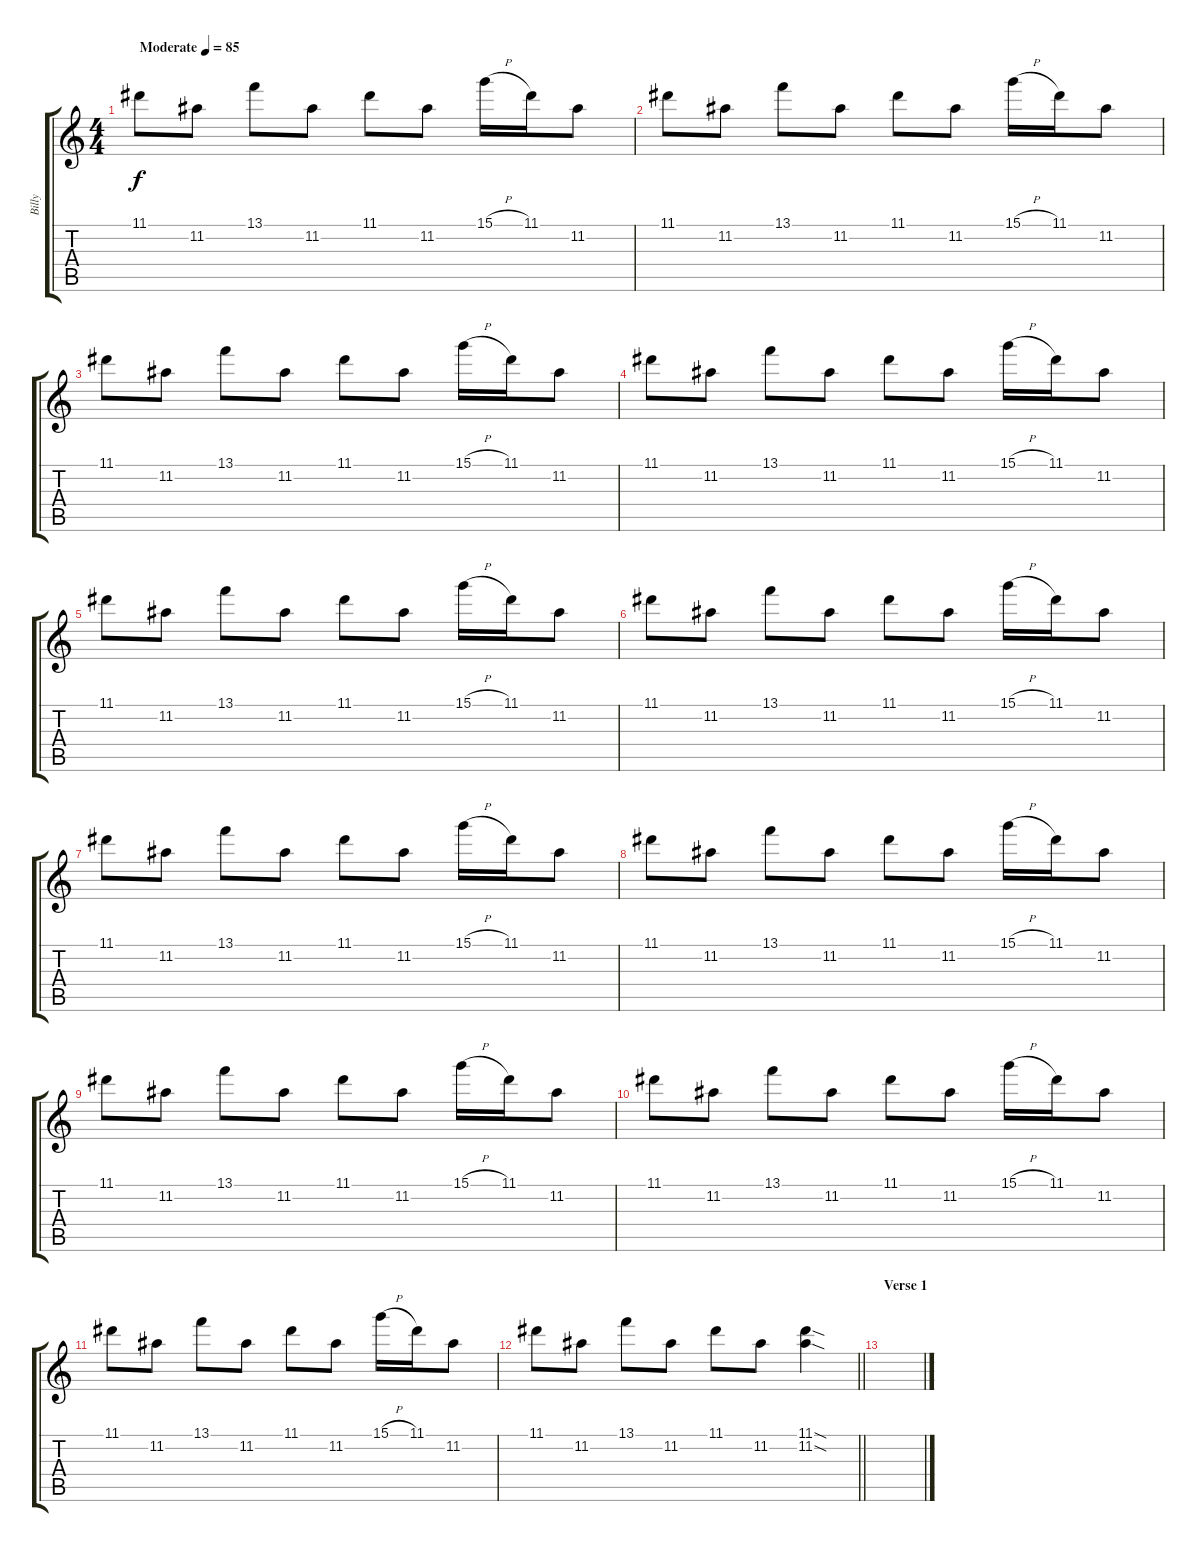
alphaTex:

\track ("Billy" "Billy") {instrument overdrivenguitar}
\staff {score tabs}
\tuning (E4 B3 G3 D3 A2 E2) {hide}
\ts (4 4)
\tempo (85 "Moderate")
\clef g2
\ks c
11.1.8{dy f instrument electricguitarjazz} 11.2.8 13.1.8 11.2.8 11.1.8 11.2.8 15.1{h}.16 11.1.16 11.2.8 |
11.1.8 11.2.8 13.1.8 11.2.8 11.1.8 11.2.8 15.1{h}.16 11.1.16 11.2.8 |
11.1.8 11.2.8 13.1.8 11.2.8 11.1.8 11.2.8 15.1{h}.16 11.1.16 11.2.8 |
11.1.8 11.2.8 13.1.8 11.2.8 11.1.8 11.2.8 15.1{h}.16 11.1.16 11.2.8 |
11.1.8{instrument overdrivenguitar} 11.2.8 13.1.8 11.2.8 11.1.8 11.2.8 15.1{h}.16 11.1.16 11.2.8 |
11.1.8 11.2.8 13.1.8 11.2.8 11.1.8 11.2.8 15.1{h}.16 11.1.16 11.2.8 |
11.1.8 11.2.8 13.1.8 11.2.8 11.1.8 11.2.8 15.1{h}.16 11.1.16 11.2.8 |
11.1.8 11.2.8 13.1.8 11.2.8 11.1.8 11.2.8 15.1{h}.16 11.1.16 11.2.8 |
11.1.8 11.2.8 13.1.8 11.2.8 11.1.8 11.2.8 15.1{h}.16 11.1.16 11.2.8 |
11.1.8 11.2.8 13.1.8 11.2.8 11.1.8 11.2.8 15.1{h}.16 11.1.16 11.2.8 |
11.1.8 11.2.8 13.1.8 11.2.8 11.1.8 11.2.8 15.1{h}.16 11.1.16 11.2.8 |
\barLineRight lightlight
11.1.8 11.2.8 13.1.8 11.2.8 11.1.8 11.2.8 (11.1{sod} 11.2{sod}).4 |
\section ("" "Verse 1")
